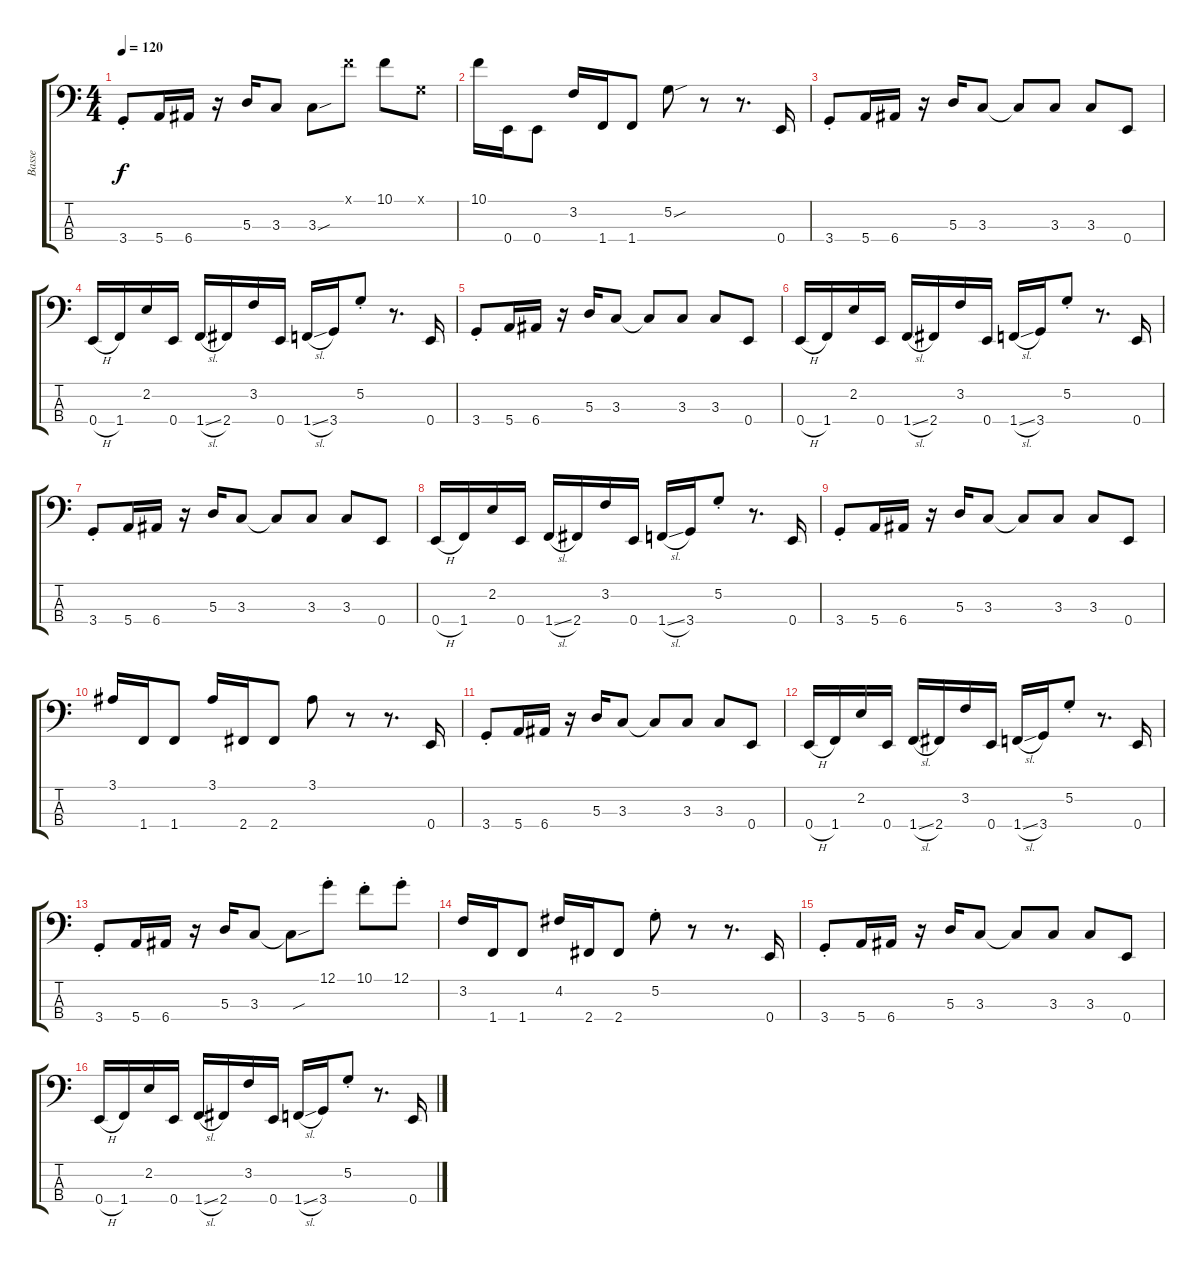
\track ("Basse" "Basse") {instrument electricbassfinger}
\staff {score tabs}
\tuning (G2 D2 A1 E1) {hide}
\ts (4 4)
\tempo 120
\clef f4
\ks c
3.4{st}.8{dy f} 5.4.16 6.4.16 r.16 5.3.16 3.3.8 3.3{sou}.8 10.1{x}.8 10.1.8 0.1{x}.8 |
10.1.16 0.4.16 0.4.8 3.2.16 1.4.16 1.4.8 5.2{sou}.8 r.8 r.8{d} 0.4.16 |
3.4{st}.8 5.4.16 6.4.16 r.16 5.3.16 3.3.8 3.3{t}.8 3.3.8 3.3.8 0.4.8 |
0.4{h}.16 1.4.16 2.2.16 0.4.16 1.4{sl}.16 2.4.16 3.2.16 0.4.16 1.4{sl}.16 3.4.16 5.2{st}.8 r.8{d} 0.4.16 |
3.4{st}.8 5.4.16 6.4.16 r.16 5.3.16 3.3.8 3.3{t}.8 3.3.8 3.3.8 0.4.8 |
0.4{h}.16 1.4.16 2.2.16 0.4.16 1.4{sl}.16 2.4.16 3.2.16 0.4.16 1.4{sl}.16 3.4.16 5.2{st}.8 r.8{d} 0.4.16 |
3.4{st}.8 5.4.16 6.4.16 r.16 5.3.16 3.3.8 3.3{t}.8 3.3.8 3.3.8 0.4.8 |
0.4{h}.16 1.4.16 2.2.16 0.4.16 1.4{sl}.16 2.4.16 3.2.16 0.4.16 1.4{sl}.16 3.4.16 5.2{st}.8 r.8{d} 0.4.16 |
3.4{st}.8 5.4.16 6.4.16 r.16 5.3.16 3.3.8 3.3{t}.8 3.3.8 3.3.8 0.4.8 |
3.1.16 1.4.16 1.4.8 3.1.16 2.4.16 2.4.8 3.1.8 r.8 r.8{d} 0.4.16 |
3.4{st}.8 5.4.16 6.4.16 r.16 5.3.16 3.3.8 3.3{t}.8 3.3.8 3.3.8 0.4.8 |
0.4{h}.16 1.4.16 2.2.16 0.4.16 1.4{sl}.16 2.4.16 3.2.16 0.4.16 1.4{sl}.16 3.4.16 5.2{st}.8 r.8{d} 0.4.16 |
3.4{st}.8 5.4.16 6.4.16 r.16 5.3.16 3.3.8 3.3{sou t}.8 12.1{st}.8 10.1{st}.8 12.1{st}.8 |
3.2.16 1.4.16 1.4.8 4.2.16 2.4.16 2.4.8 5.2{st}.8 r.8 r.8{d} 0.4.16 |
3.4{st}.8 5.4.16 6.4.16 r.16 5.3.16 3.3.8 3.3{t}.8 3.3.8 3.3.8 0.4.8 |
0.4{h}.16 1.4.16 2.2.16 0.4.16 1.4{sl}.16 2.4.16 3.2.16 0.4.16 1.4{sl}.16 3.4.16 5.2{st}.8 r.8{d} 0.4.16
